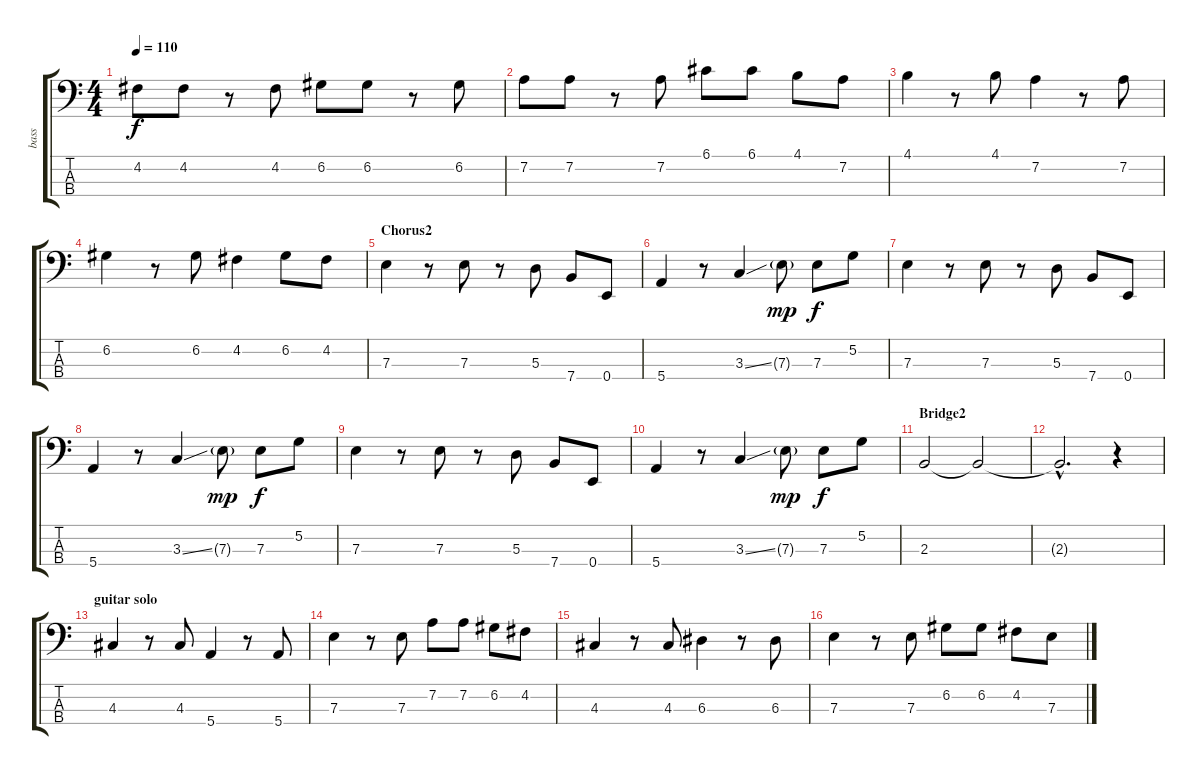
\track ("bass" "bass") {instrument electricbassfinger}
\staff {score tabs}
\tuning (G2 D2 A1 E1) {hide}
\ts (4 4)
\tempo 110
\clef f4
\ks c
4.2.8{dy f} 4.2.8 r.8 4.2.8 6.2.8 6.2.8 r.8 6.2.8 |
7.2.8 7.2.8 r.8 7.2.8 6.1.8 6.1.8 4.1.8 7.2.8 |
4.1.4 r.8 4.1.8 7.2.4 r.8 7.2.8 |
6.2.4 r.8 6.2.8 4.2.4 6.2.8 4.2.8 |
\section ("" "Chorus2")
7.3.4 r.8 7.3.8 r.8 5.3.8 7.4.8 0.4.8 |
5.4.4 r.8 3.3{ss}.4 7.3{g}.8{dy mp} 7.3.8{dy f} 5.2.8 |
7.3.4 r.8 7.3.8 r.8 5.3.8 7.4.8 0.4.8 |
5.4.4 r.8 3.3{ss}.4 7.3{g}.8{dy mp} 7.3.8{dy f} 5.2.8 |
7.3.4 r.8 7.3.8 r.8 5.3.8 7.4.8 0.4.8 |
5.4.4 r.8 3.3{ss}.4 7.3{g}.8{dy mp} 7.3.8{dy f} 5.2.8 |
\section ("" "Bridge2")
2.3.2 2.3{t}.2 |
2.3{hac t}.2{d} r.4 |
\section ("" "guitar solo")
4.3.4 r.8 4.3.8 5.4.4 r.8 5.4.8 |
7.3.4 r.8 7.3.8 7.2.8 7.2.8 6.2.8 4.2.8 |
4.3.4 r.8 4.3.8 6.3.4 r.8 6.3.8 |
7.3.4 r.8 7.3.8 6.2.8 6.2.8 4.2.8 7.3.8
